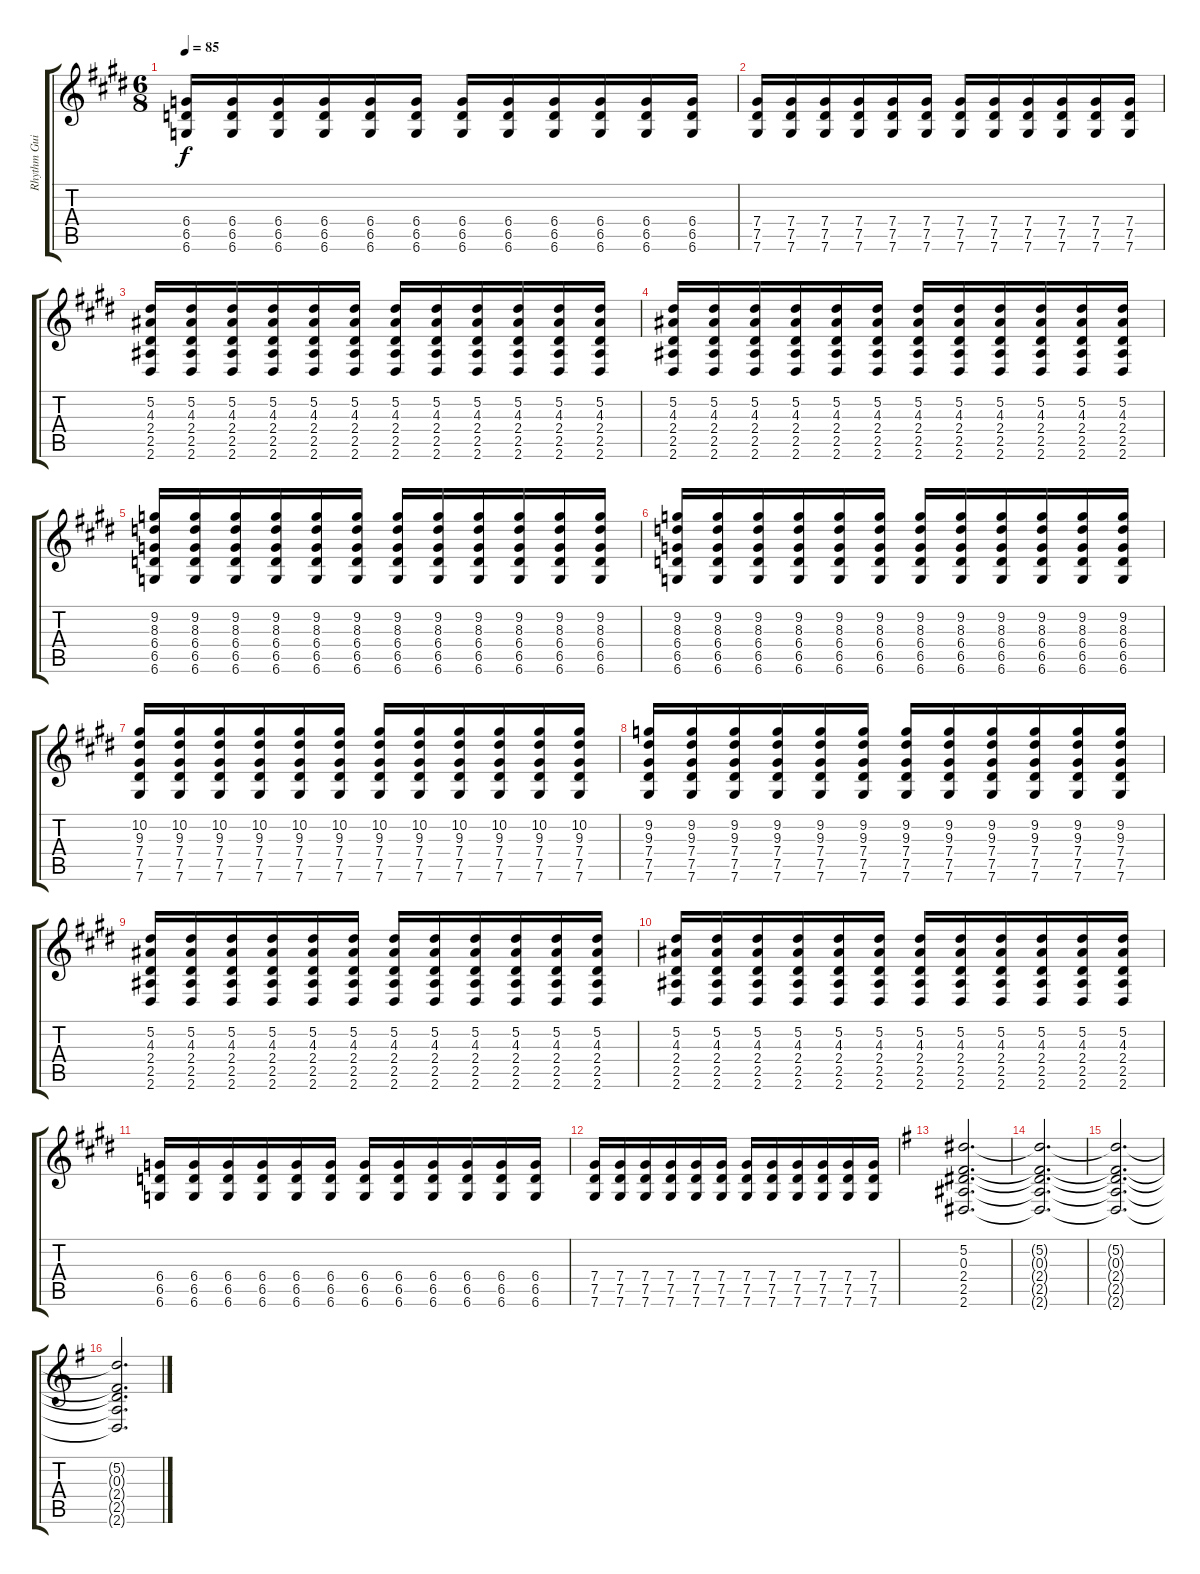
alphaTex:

\track ("Rhythm Guitar 1" "Rhythm Gui") {instrument distortionguitar}
\staff {score tabs}
\tuning (Eb4 Bb3 Gb3 Db3 Ab2 Db2) {hide}
\ts (6 8)
\tempo 85
\clef g2
\ks c#minor
(6.4 6.5 6.6).16{dy f} (6.4 6.5 6.6).16 (6.4 6.5 6.6).16 (6.4 6.5 6.6).16 (6.4 6.5 6.6).16 (6.4 6.5 6.6).16 (6.4 6.5 6.6).16 (6.4 6.5 6.6).16 (6.4 6.5 6.6).16 (6.4 6.5 6.6).16 (6.4 6.5 6.6).16 (6.4 6.5 6.6).16 |
(7.4 7.5 7.6).16 (7.4 7.5 7.6).16 (7.4 7.5 7.6).16 (7.4 7.5 7.6).16 (7.4 7.5 7.6).16 (7.4 7.5 7.6).16 (7.4 7.5 7.6).16 (7.4 7.5 7.6).16 (7.4 7.5 7.6).16 (7.4 7.5 7.6).16 (7.4 7.5 7.6).16 (7.4 7.5 7.6).16 |
\ks e
(5.2 4.3 2.4 2.5 2.6).16 (5.2 4.3 2.4 2.5 2.6).16 (5.2 4.3 2.4 2.5 2.6).16 (5.2 4.3 2.4 2.5 2.6).16 (5.2 4.3 2.4 2.5 2.6).16 (5.2 4.3 2.4 2.5 2.6).16 (5.2 4.3 2.4 2.5 2.6).16 (5.2 4.3 2.4 2.5 2.6).16 (5.2 4.3 2.4 2.5 2.6).16 (5.2 4.3 2.4 2.5 2.6).16 (5.2 4.3 2.4 2.5 2.6).16 (5.2 4.3 2.4 2.5 2.6).16 |
\ks c#minor
(5.2 4.3 2.4 2.5 2.6).16 (5.2 4.3 2.4 2.5 2.6).16 (5.2 4.3 2.4 2.5 2.6).16 (5.2 4.3 2.4 2.5 2.6).16 (5.2 4.3 2.4 2.5 2.6).16 (5.2 4.3 2.4 2.5 2.6).16 (5.2 4.3 2.4 2.5 2.6).16 (5.2 4.3 2.4 2.5 2.6).16 (5.2 4.3 2.4 2.5 2.6).16 (5.2 4.3 2.4 2.5 2.6).16 (5.2 4.3 2.4 2.5 2.6).16 (5.2 4.3 2.4 2.5 2.6).16 |
(9.2 8.3 6.4 6.5 6.6).16 (9.2 8.3 6.4 6.5 6.6).16 (9.2 8.3 6.4 6.5 6.6).16 (9.2 8.3 6.4 6.5 6.6).16 (9.2 8.3 6.4 6.5 6.6).16 (9.2 8.3 6.4 6.5 6.6).16 (9.2 8.3 6.4 6.5 6.6).16 (9.2 8.3 6.4 6.5 6.6).16 (9.2 8.3 6.4 6.5 6.6).16 (9.2 8.3 6.4 6.5 6.6).16 (9.2 8.3 6.4 6.5 6.6).16 (9.2 8.3 6.4 6.5 6.6).16 |
\ks e
(9.2 8.3 6.4 6.5 6.6).16 (9.2 8.3 6.4 6.5 6.6).16 (9.2 8.3 6.4 6.5 6.6).16 (9.2 8.3 6.4 6.5 6.6).16 (9.2 8.3 6.4 6.5 6.6).16 (9.2 8.3 6.4 6.5 6.6).16 (9.2 8.3 6.4 6.5 6.6).16 (9.2 8.3 6.4 6.5 6.6).16 (9.2 8.3 6.4 6.5 6.6).16 (9.2 8.3 6.4 6.5 6.6).16 (9.2 8.3 6.4 6.5 6.6).16 (9.2 8.3 6.4 6.5 6.6).16 |
(10.2 9.3 7.4 7.5 7.6).16 (10.2 9.3 7.4 7.5 7.6).16 (10.2 9.3 7.4 7.5 7.6).16 (10.2 9.3 7.4 7.5 7.6).16 (10.2 9.3 7.4 7.5 7.6).16 (10.2 9.3 7.4 7.5 7.6).16 (10.2 9.3 7.4 7.5 7.6).16 (10.2 9.3 7.4 7.5 7.6).16 (10.2 9.3 7.4 7.5 7.6).16 (10.2 9.3 7.4 7.5 7.6).16 (10.2 9.3 7.4 7.5 7.6).16 (10.2 9.3 7.4 7.5 7.6).16 |
\ks c#minor
(9.2 9.3 7.4 7.5 7.6).16 (9.2 9.3 7.4 7.5 7.6).16 (9.2 9.3 7.4 7.5 7.6).16 (9.2 9.3 7.4 7.5 7.6).16 (9.2 9.3 7.4 7.5 7.6).16 (9.2 9.3 7.4 7.5 7.6).16 (9.2 9.3 7.4 7.5 7.6).16 (9.2 9.3 7.4 7.5 7.6).16 (9.2 9.3 7.4 7.5 7.6).16 (9.2 9.3 7.4 7.5 7.6).16 (9.2 9.3 7.4 7.5 7.6).16 (9.2 9.3 7.4 7.5 7.6).16 |
(5.2 4.3 2.4 2.5 2.6).16 (5.2 4.3 2.4 2.5 2.6).16 (5.2 4.3 2.4 2.5 2.6).16 (5.2 4.3 2.4 2.5 2.6).16 (5.2 4.3 2.4 2.5 2.6).16 (5.2 4.3 2.4 2.5 2.6).16 (5.2 4.3 2.4 2.5 2.6).16 (5.2 4.3 2.4 2.5 2.6).16 (5.2 4.3 2.4 2.5 2.6).16 (5.2 4.3 2.4 2.5 2.6).16 (5.2 4.3 2.4 2.5 2.6).16 (5.2 4.3 2.4 2.5 2.6).16 |
\ks e
(5.2 4.3 2.4 2.5 2.6).16 (5.2 4.3 2.4 2.5 2.6).16 (5.2 4.3 2.4 2.5 2.6).16 (5.2 4.3 2.4 2.5 2.6).16 (5.2 4.3 2.4 2.5 2.6).16 (5.2 4.3 2.4 2.5 2.6).16 (5.2 4.3 2.4 2.5 2.6).16 (5.2 4.3 2.4 2.5 2.6).16 (5.2 4.3 2.4 2.5 2.6).16 (5.2 4.3 2.4 2.5 2.6).16 (5.2 4.3 2.4 2.5 2.6).16 (5.2 4.3 2.4 2.5 2.6).16 |
\ks c#minor
(6.4 6.5 6.6).16 (6.4 6.5 6.6).16 (6.4 6.5 6.6).16 (6.4 6.5 6.6).16 (6.4 6.5 6.6).16 (6.4 6.5 6.6).16 (6.4 6.5 6.6).16 (6.4 6.5 6.6).16 (6.4 6.5 6.6).16 (6.4 6.5 6.6).16 (6.4 6.5 6.6).16 (6.4 6.5 6.6).16 |
(7.4 7.5 7.6).16 (7.4 7.5 7.6).16 (7.4 7.5 7.6).16 (7.4 7.5 7.6).16 (7.4 7.5 7.6).16 (7.4 7.5 7.6).16 (7.4 7.5 7.6).16 (7.4 7.5 7.6).16 (7.4 7.5 7.6).16 (7.4 7.5 7.6).16 (7.4 7.5 7.6).16 (7.4 7.5 7.6).16 |
\ks g
(5.2 0.3 2.4 2.5 2.6).2{d} |
(5.2{t} 0.3{t} 2.4{t} 2.5{t} 2.6{t}).2{d} |
(5.2{t} 0.3{t} 2.4{t} 2.5{t} 2.6{t}).2{d} |
(5.2{t} 0.3{t} 2.4{t} 2.5{t} 2.6{t}).2{d}
